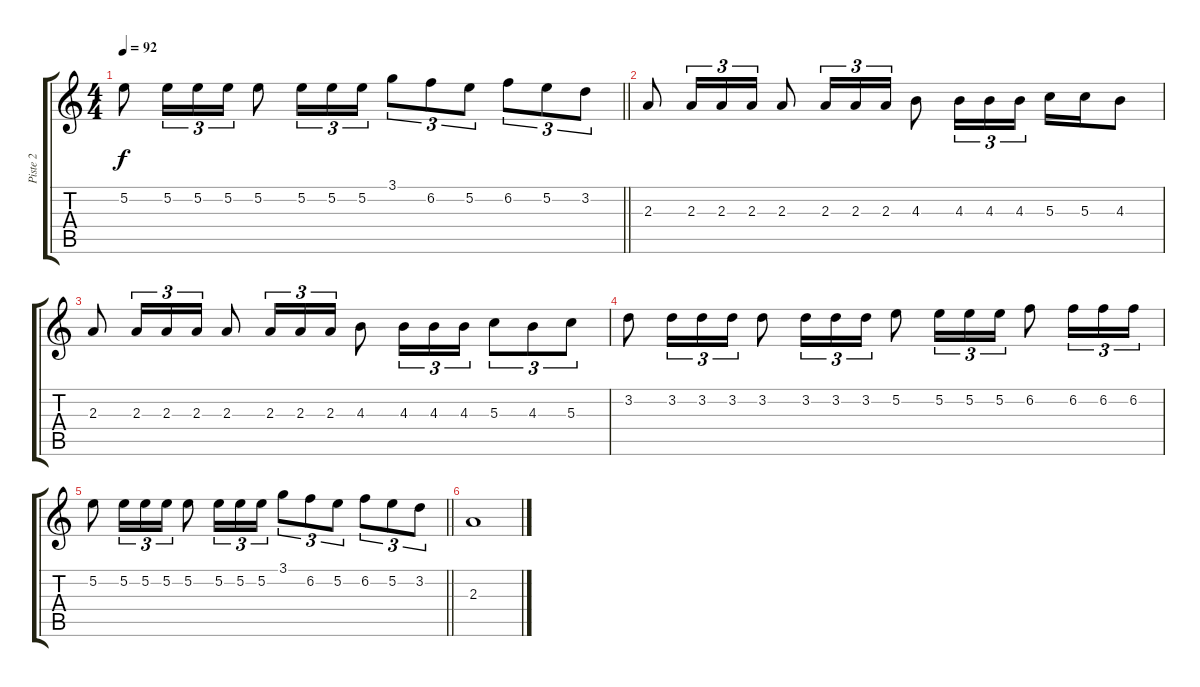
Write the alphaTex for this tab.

\track ("Piste 2" "Piste 2") {instrument distortionguitar}
\staff {score tabs}
\tuning (E4 B3 G3 D3 A2 E2) {hide}
\ts (4 4)
\tempo 92
\clef g2
\barLineRight lightlight
\ks c
5.2.8{dy f} 5.2.16{tu (3 2)} 5.2.16{tu (3 2)} 5.2.16{tu (3 2)} 5.2.8 5.2.16{tu (3 2)} 5.2.16{tu (3 2)} 5.2.16{tu (3 2)} 3.1.8{tu (3 2)} 6.2.8{tu (3 2)} 5.2.8{tu (3 2)} 6.2.8{tu (3 2)} 5.2.8{tu (3 2)} 3.2.8{tu (3 2)} |
2.3.8 2.3.16{tu (3 2)} 2.3.16{tu (3 2)} 2.3.16{tu (3 2)} 2.3.8 2.3.16{tu (3 2)} 2.3.16{tu (3 2)} 2.3.16{tu (3 2)} 4.3.8 4.3.16{tu (3 2)} 4.3.16{tu (3 2)} 4.3.16{tu (3 2)} 5.3.16 5.3.16 4.3.8 |
2.3.8 2.3.16{tu (3 2)} 2.3.16{tu (3 2)} 2.3.16{tu (3 2)} 2.3.8 2.3.16{tu (3 2)} 2.3.16{tu (3 2)} 2.3.16{tu (3 2)} 4.3.8 4.3.16{tu (3 2)} 4.3.16{tu (3 2)} 4.3.16{tu (3 2)} 5.3.8{tu (3 2)} 4.3.8{tu (3 2)} 5.3.8{tu (3 2)} |
3.2.8 3.2.16{tu (3 2)} 3.2.16{tu (3 2)} 3.2.16{tu (3 2)} 3.2.8 3.2.16{tu (3 2)} 3.2.16{tu (3 2)} 3.2.16{tu (3 2)} 5.2.8 5.2.16{tu (3 2)} 5.2.16{tu (3 2)} 5.2.16{tu (3 2)} 6.2.8 6.2.16{tu (3 2)} 6.2.16{tu (3 2)} 6.2.16{tu (3 2)} |
\barLineRight lightlight
5.2.8 5.2.16{tu (3 2)} 5.2.16{tu (3 2)} 5.2.16{tu (3 2)} 5.2.8 5.2.16{tu (3 2)} 5.2.16{tu (3 2)} 5.2.16{tu (3 2)} 3.1.8{tu (3 2)} 6.2.8{tu (3 2)} 5.2.8{tu (3 2)} 6.2.8{tu (3 2)} 5.2.8{tu (3 2)} 3.2.8{tu (3 2)} |
2.3.1
